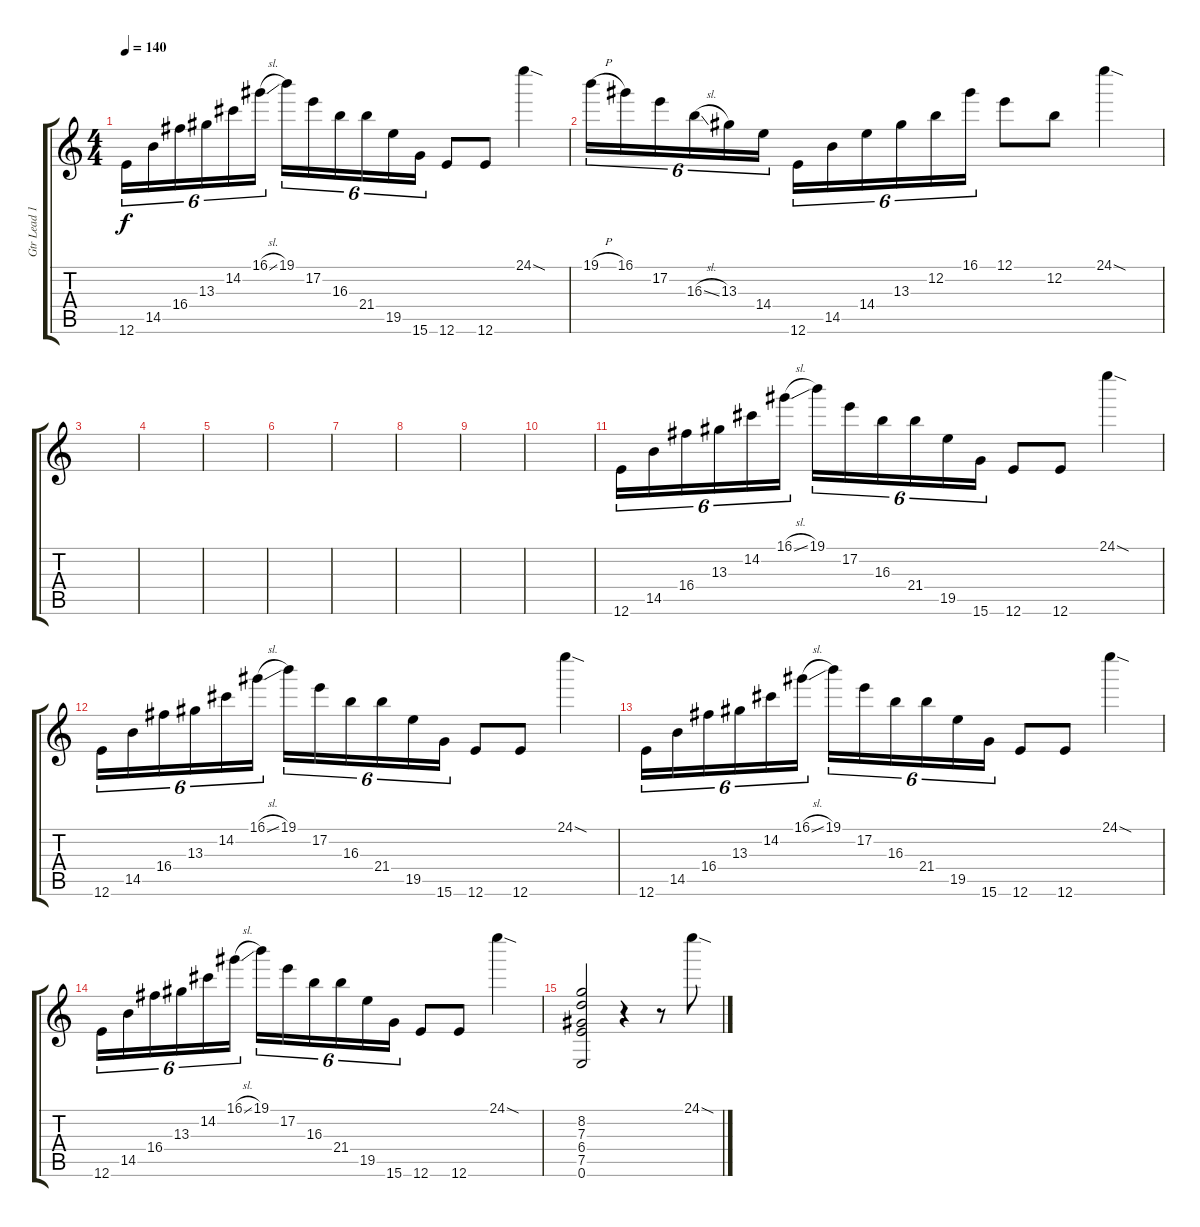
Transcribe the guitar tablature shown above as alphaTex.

\track ("Gtr Lead 1" "Gtr Lead 1") {instrument overdrivenguitar}
\staff {score tabs}
\tuning (E4 B3 G3 D3 A2 E2) {hide}
\ts (4 4)
\tempo 140
\clef g2
\ks c
12.6.16{tu (6 4) dy f} 14.5.16{tu (6 4)} 16.4.16{tu (6 4)} 13.3.16{tu (6 4)} 14.2.16{tu (6 4)} 16.1{sl}.16{tu (6 4)} 19.1.16{tu (6 4)} 17.2.16{tu (6 4)} 16.3.16{tu (6 4)} 21.4.16{tu (6 4)} 19.5.16{tu (6 4)} 15.6.16{tu (6 4)} 12.6.8 12.6.8 24.1{sod}.4 |
19.1{h}.16{tu (6 4)} 16.1.16{tu (6 4)} 17.2.16{tu (6 4)} 16.3{sl}.16{tu (6 4)} 13.3.16{tu (6 4)} 14.4.16{tu (6 4)} 12.6.16{tu (6 4)} 14.5.16{tu (6 4)} 14.4.16{tu (6 4)} 13.3.16{tu (6 4)} 12.2.16{tu (6 4)} 16.1.16{tu (6 4)} 12.1.8 12.2.8 24.1{sod}.4 |
|
|
|
|
|
|
|
|
12.6.16{tu (6 4)} 14.5.16{tu (6 4)} 16.4.16{tu (6 4)} 13.3.16{tu (6 4)} 14.2.16{tu (6 4)} 16.1{sl}.16{tu (6 4)} 19.1.16{tu (6 4)} 17.2.16{tu (6 4)} 16.3.16{tu (6 4)} 21.4.16{tu (6 4)} 19.5.16{tu (6 4)} 15.6.16{tu (6 4)} 12.6.8 12.6.8 24.1{sod}.4 |
12.6.16{tu (6 4)} 14.5.16{tu (6 4)} 16.4.16{tu (6 4)} 13.3.16{tu (6 4)} 14.2.16{tu (6 4)} 16.1{sl}.16{tu (6 4)} 19.1.16{tu (6 4)} 17.2.16{tu (6 4)} 16.3.16{tu (6 4)} 21.4.16{tu (6 4)} 19.5.16{tu (6 4)} 15.6.16{tu (6 4)} 12.6.8 12.6.8 24.1{sod}.4 |
12.6.16{tu (6 4)} 14.5.16{tu (6 4)} 16.4.16{tu (6 4)} 13.3.16{tu (6 4)} 14.2.16{tu (6 4)} 16.1{sl}.16{tu (6 4)} 19.1.16{tu (6 4)} 17.2.16{tu (6 4)} 16.3.16{tu (6 4)} 21.4.16{tu (6 4)} 19.5.16{tu (6 4)} 15.6.16{tu (6 4)} 12.6.8 12.6.8 24.1{sod}.4 |
12.6.16{tu (6 4)} 14.5.16{tu (6 4)} 16.4.16{tu (6 4)} 13.3.16{tu (6 4)} 14.2.16{tu (6 4)} 16.1{sl}.16{tu (6 4)} 19.1.16{tu (6 4)} 17.2.16{tu (6 4)} 16.3.16{tu (6 4)} 21.4.16{tu (6 4)} 19.5.16{tu (6 4)} 15.6.16{tu (6 4)} 12.6.8 12.6.8 24.1{sod}.4 |
(8.2 7.3 6.4 7.5 0.6).2 r.4 r.8 24.1{sod}.8
